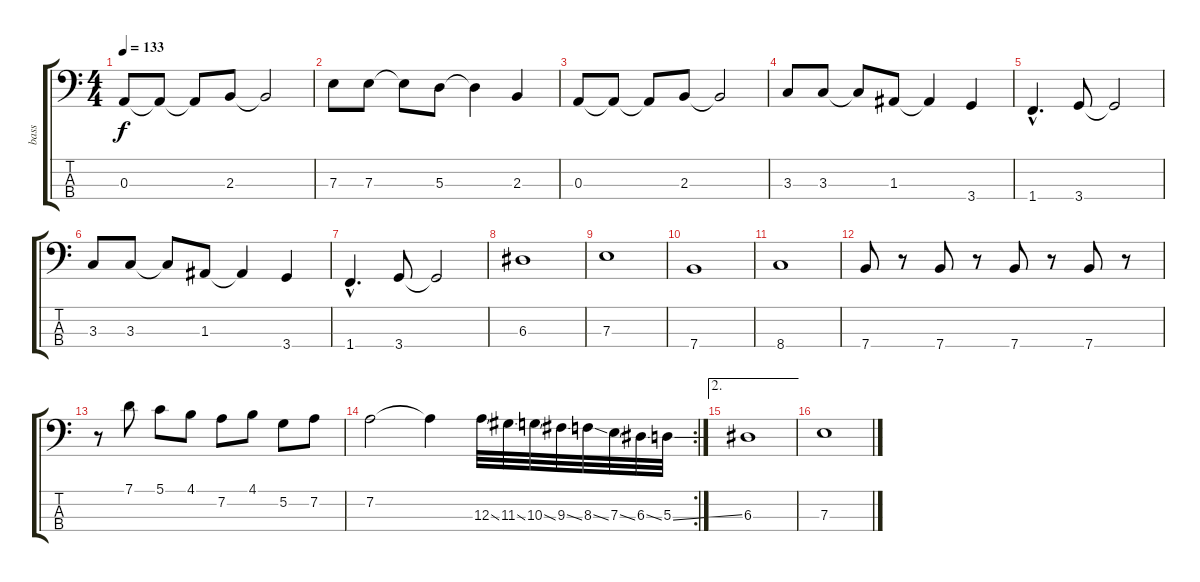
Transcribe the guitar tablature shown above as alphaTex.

\track ("bass" "bass") {instrument electricbassfinger}
\staff {score tabs}
\tuning (G2 D2 A1 E1) {hide}
\ts (4 4)
\tempo 133
\clef f4
\ks c
0.3.8{dy f} 0.3{t}.8 0.3{t}.8 2.3.8 2.3{t}.2 |
7.3.8 7.3.8 7.3{t}.8 5.3.8 5.3{t}.4 2.3.4 |
0.3.8 0.3{t}.8 0.3{t}.8 2.3.8 2.3{t}.2 |
3.3.8 3.3.8 3.3{t}.8 1.3.8 1.3{t}.4 3.4.4 |
1.4{hac}.4{d} 3.4.8 3.4{t}.2 |
3.3.8 3.3.8 3.3{t}.8 1.3.8 1.3{t}.4 3.4.4 |
1.4{hac}.4{d} 3.4.8 3.4{t}.2 |
6.3.1 |
7.3.1 |
7.4.1 |
8.4.1 |
7.4.8 r.8 7.4.8 r.8 7.4.8 r.8 7.4.8 r.8 |
r.8 7.1.8 5.1.8 4.1.8 7.2.8 4.1.8 5.2.8 7.2.8 |
\rc 2
7.2.2 7.2{t}.4 12.3{ss}.32 11.3{ss}.32 10.3{ss}.32 9.3{ss}.32 8.3{ss}.32 7.3{ss}.32 6.3{ss}.32 5.3{ss}.32 |
\ae 2
6.3.1 |
7.3.1
